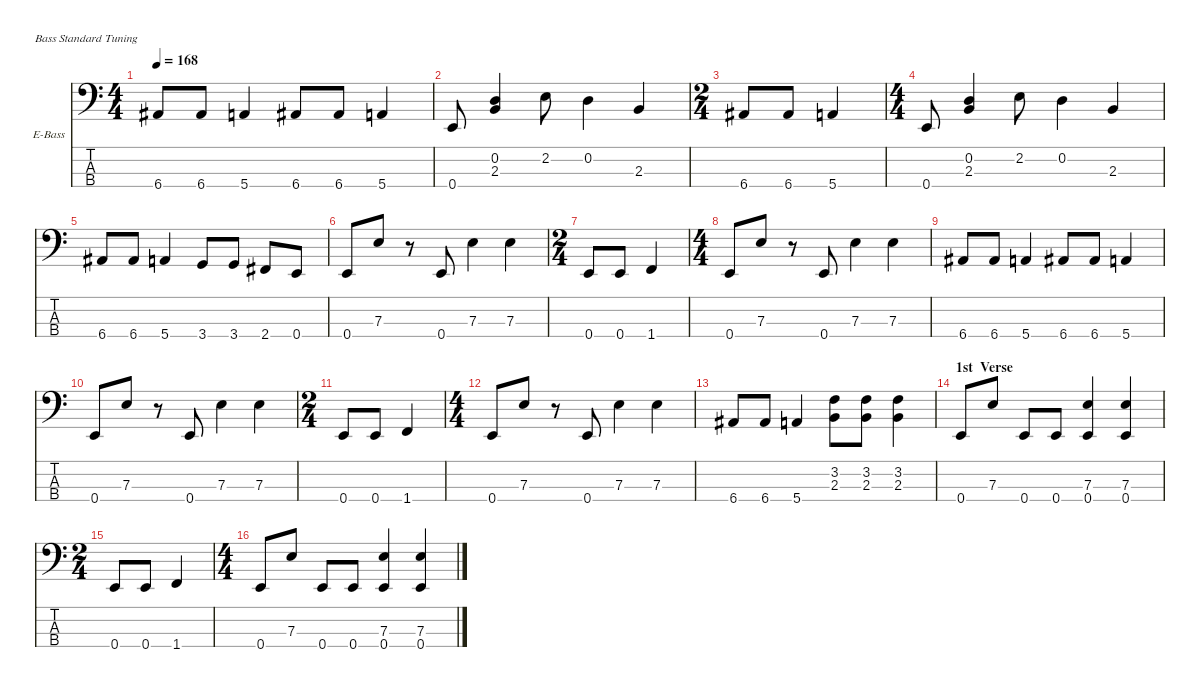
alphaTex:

\hideDynamics
\bracketExtendMode nobrackets
\firstSystemTrackNameOrientation horizontal
\otherSystemsTrackNameOrientation horizontal
\track ("Bass" "E-Bass") {instrument electricbasspick}
\staff {score tabs}
\tuning (G2 D2 A1 E1)
\ts (4 4)
\tempo 168
\clef f4
\ks c
6.4{acc #}.8{dy f} 6.4{acc #}.8 5.4.4 6.4{acc #}.8 6.4{acc #}.8 5.4.4 |
0.4.8{dy fff} (0.2 2.3).4{dy f} 2.2.8{dy fff} 0.2.4 2.3.4{dy f} |
\ts (2 4)
6.4{acc #}.8 6.4{acc #}.8 5.4.4 |
\ts (4 4)
0.4.8{dy fff} (0.2 2.3).4{dy f} 2.2.8{dy fff} 0.2.4 2.3.4 |
6.4{acc #}.8{dy f} 6.4{acc #}.8 5.4.4 3.4.8{dy fff} 3.4.8 2.4{acc #}.8 0.4.8 |
0.4.8 7.3.8{dy f} r.8 0.4.8{dy fff} 7.3.4{dy f} 7.3.4 |
\ts (2 4)
0.4.8{dy fff} 0.4.8 1.4.4 |
\ts (4 4)
0.4.8 7.3.8{dy f} r.8 0.4.8{dy fff} 7.3.4{dy f} 7.3.4 |
6.4{acc #}.8 6.4{acc #}.8 5.4.4 6.4{acc #}.8 6.4{acc #}.8 5.4.4 |
0.4.8{dy fff} 7.3.8{dy f} r.8 0.4.8{dy fff} 7.3.4{dy f} 7.3.4 |
\ts (2 4)
0.4.8{dy fff} 0.4.8 1.4.4 |
\ts (4 4)
0.4.8 7.3.8{dy f} r.8 0.4.8{dy fff} 7.3.4{dy f} 7.3.4 |
6.4{acc #}.8 6.4{acc #}.8 5.4.4 (3.2 2.3).8{dy fff} (3.2 2.3).8 (3.2 2.3).4 |
\section ("" "1st  Verse")
0.4.8 7.3.8{dy f} 0.4.8{dy fff} 0.4.8 (7.3 0.4).4{dy f} (7.3 0.4).4 |
\ts (2 4)
0.4.8{dy fff} 0.4.8 1.4.4 |
\ts (4 4)
0.4.8 7.3.8{dy f} 0.4.8{dy fff} 0.4.8 (7.3 0.4).4{dy f} (7.3 0.4).4
